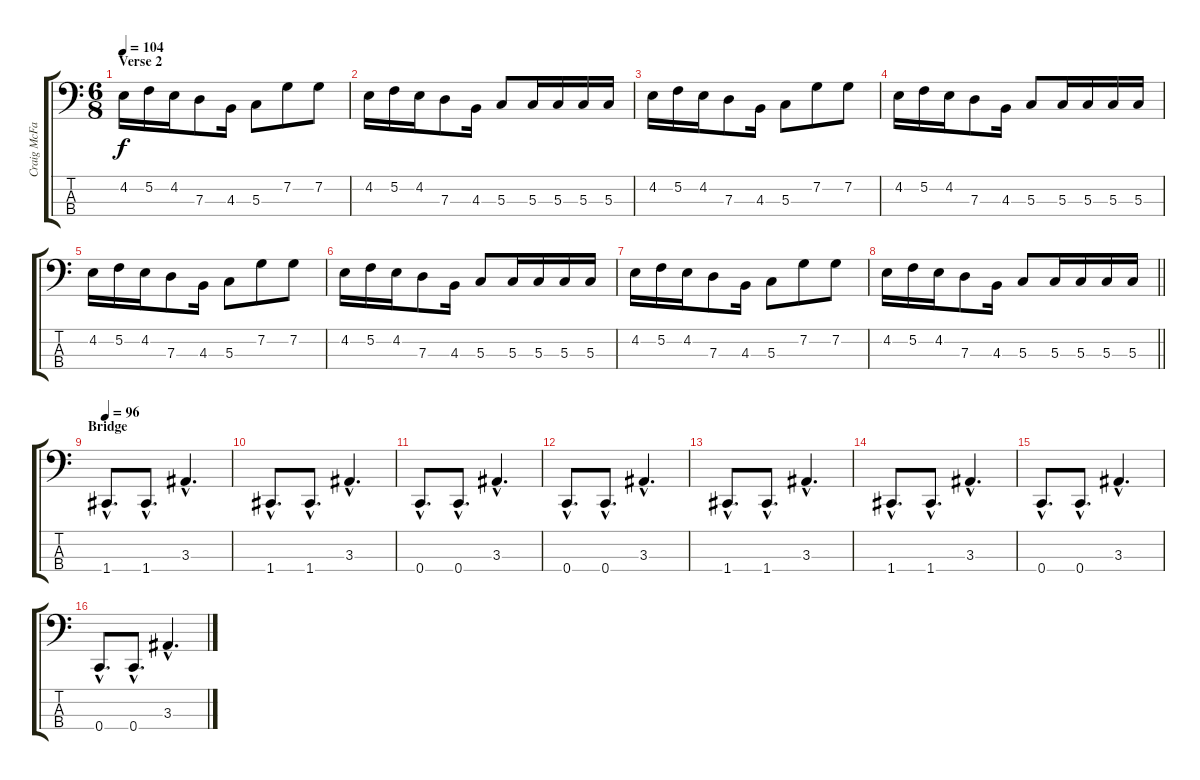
\track ("Craig McFarland" "Craig McFa") {instrument fretlessbass}
\staff {score tabs}
\tuning (G2 C2 G1 C1) {hide}
\ts (6 8)
\section ("" "Verse 2")
\tempo 104
\clef f4
\ks c
4.2.16{dy f} 5.2.16 4.2.16 7.3.8 4.3.16 5.3.8 7.2.8 7.2.8 |
4.2.16 5.2.16 4.2.16 7.3.8 4.3.16 5.3.8 5.3.16 5.3.16 5.3.16 5.3.16 |
4.2.16 5.2.16 4.2.16 7.3.8 4.3.16 5.3.8 7.2.8 7.2.8 |
4.2.16 5.2.16 4.2.16 7.3.8 4.3.16 5.3.8 5.3.16 5.3.16 5.3.16 5.3.16 |
4.2.16 5.2.16 4.2.16 7.3.8 4.3.16 5.3.8 7.2.8 7.2.8 |
4.2.16 5.2.16 4.2.16 7.3.8 4.3.16 5.3.8 5.3.16 5.3.16 5.3.16 5.3.16 |
4.2.16 5.2.16 4.2.16 7.3.8 4.3.16 5.3.8 7.2.8 7.2.8 |
\barLineRight lightlight
4.2.16 5.2.16 4.2.16 7.3.8 4.3.16 5.3.8 5.3.16 5.3.16 5.3.16 5.3.16 |
\section ("" "Bridge")
\tempo 96
1.4{hac}.8{d} 1.4{hac}.8{d} 3.3{hac}.4{d} |
1.4{hac}.8{d} 1.4{hac}.8{d} 3.3{hac}.4{d} |
0.4{hac}.8{d} 0.4{hac}.8{d} 3.3{hac}.4{d} |
0.4{hac}.8{d} 0.4{hac}.8{d} 3.3{hac}.4{d} |
1.4{hac}.8{d} 1.4{hac}.8{d} 3.3{hac}.4{d} |
1.4{hac}.8{d} 1.4{hac}.8{d} 3.3{hac}.4{d} |
0.4{hac}.8{d} 0.4{hac}.8{d} 3.3{hac}.4{d} |
0.4{hac}.8{d} 0.4{hac}.8{d} 3.3{hac}.4{d}
